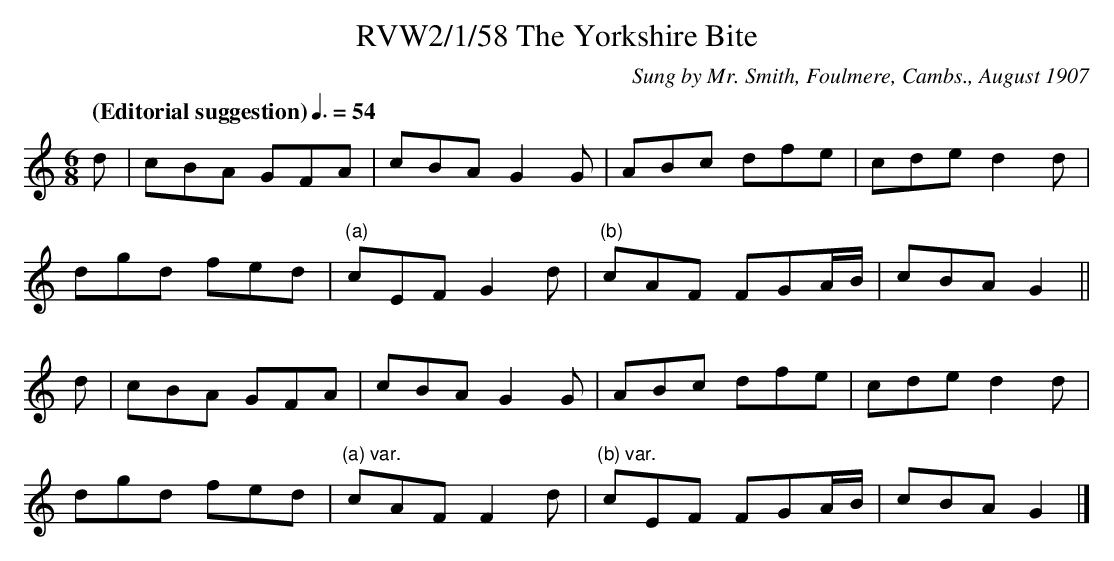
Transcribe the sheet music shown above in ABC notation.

X:1
T:RVW2/1/58 The Yorkshire Bite
C:Sung by Mr. Smith, Foulmere, Cambs., August 1907
L:1/8
Q:"(Editorial suggestion)" 3/8=54
M:6/8
K:Gmix
d | cBA GFA | cBA G2 G | ABc dfe | cde d2 d |
dgd fed |"^(a)" cEF G2 d | "^(b)" cAF FGA/B/ | cBA G2 ||
d | cBA GFA | cBA G2 G | ABc dfe | cde d2 d |
dgd fed |"^(a) var." cAF F2 d |"^(b) var." cEF FGA/B/ | cBA G2 |]
